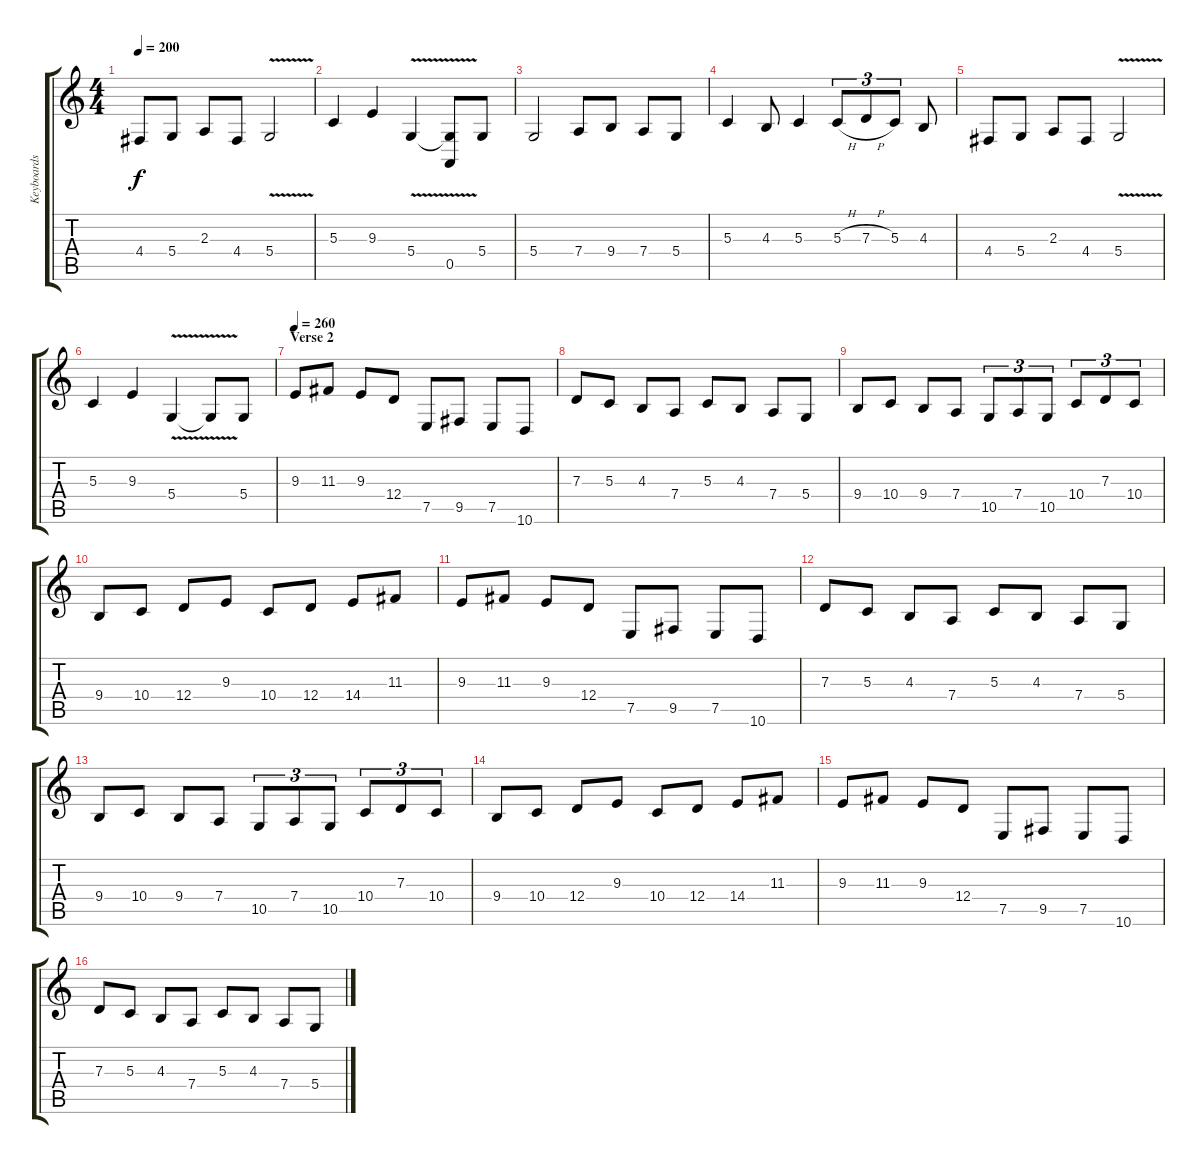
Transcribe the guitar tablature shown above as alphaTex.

\track ("Keyboards" "Keyboards") {instrument harpsichord}
\staff {score tabs}
\tuning (E4 B3 G3 D3 A2 E2) {hide}
\ts (4 4)
\tempo 200
\clef g2
\ks c
4.4.8{dy f} 5.4.8 2.3.8 4.4.8 5.4{v}.2 |
5.3.4 9.3.4 5.4{v}.4 (5.4{t} 0.5).8 5.4.8 |
5.4.2 7.4.8 9.4.8 7.4.8 5.4.8 |
5.3.4 4.3.8 5.3.4 5.3{h}.8{tu (3 2)} 7.3{h}.8{tu (3 2)} 5.3.8{tu (3 2)} 4.3.8 |
4.4.8 5.4.8 2.3.8 4.4.8 5.4{v}.2 |
5.3.4 9.3.4 5.4{v}.4 5.4{t}.8 5.4.8 |
\section ("" "Verse 2")
\tempo 260
9.3.8 11.3.8 9.3.8 12.4.8 7.5.8 9.5.8 7.5.8 10.6.8 |
7.3.8 5.3.8 4.3.8 7.4.8 5.3.8 4.3.8 7.4.8 5.4.8 |
9.4.8 10.4.8 9.4.8 7.4.8 10.5.8{tu (3 2)} 7.4.8{tu (3 2)} 10.5.8{tu (3 2)} 10.4.8{tu (3 2)} 7.3.8{tu (3 2)} 10.4.8{tu (3 2)} |
9.4.8 10.4.8 12.4.8 9.3.8 10.4.8 12.4.8 14.4.8 11.3.8 |
9.3.8 11.3.8 9.3.8 12.4.8 7.5.8 9.5.8 7.5.8 10.6.8 |
7.3.8 5.3.8 4.3.8 7.4.8 5.3.8 4.3.8 7.4.8 5.4.8 |
9.4.8 10.4.8 9.4.8 7.4.8 10.5.8{tu (3 2)} 7.4.8{tu (3 2)} 10.5.8{tu (3 2)} 10.4.8{tu (3 2)} 7.3.8{tu (3 2)} 10.4.8{tu (3 2)} |
9.4.8 10.4.8 12.4.8 9.3.8 10.4.8 12.4.8 14.4.8 11.3.8 |
9.3.8 11.3.8 9.3.8 12.4.8 7.5.8 9.5.8 7.5.8 10.6.8 |
7.3.8 5.3.8 4.3.8 7.4.8 5.3.8 4.3.8 7.4.8 5.4.8
